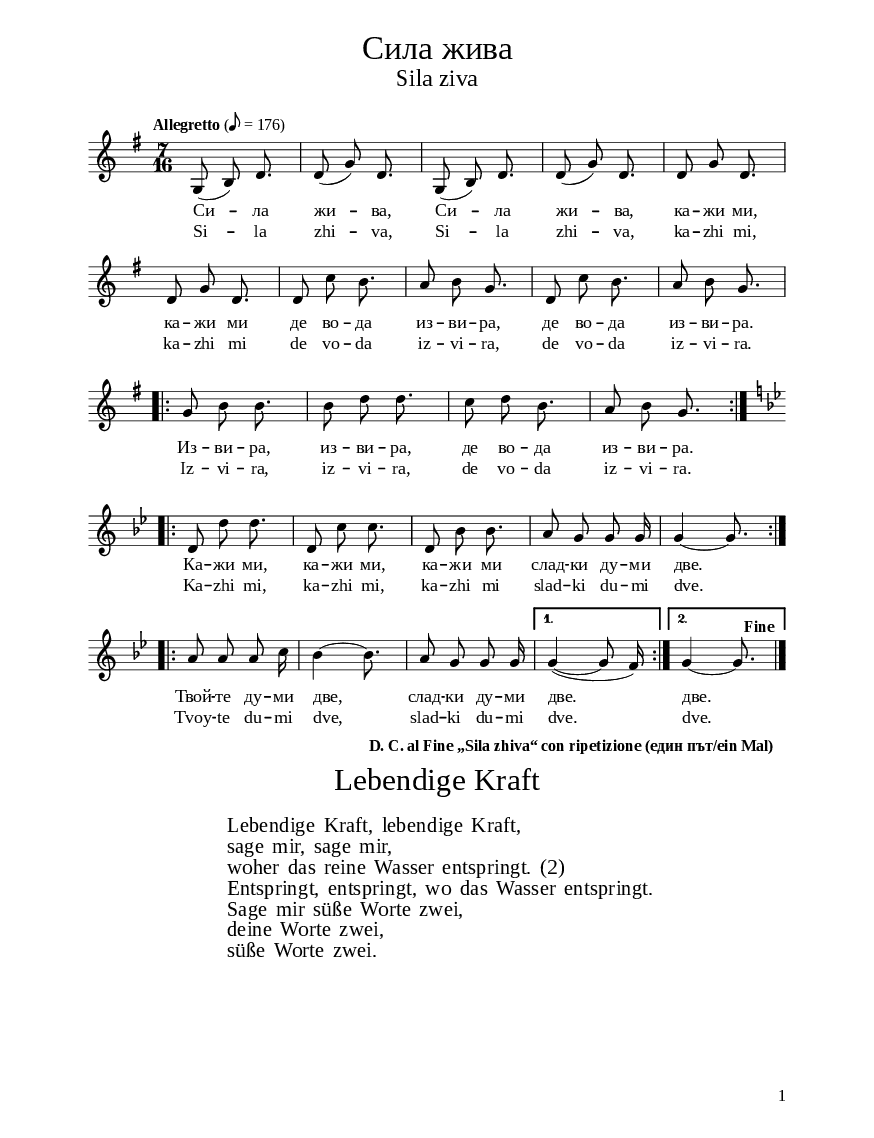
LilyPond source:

\version "2.24.0"

% include paper part and global functions
\include "include/globals.ily"

\bookpart {
  \include "include/bookpart-paper.ily"
  \score {
    \include "include/score-layout.ily"

    \new Voice \absolute {
      \clef treble
      \key g \major
      \time 7/16
      \tempoFunc "Allegretto" 8 "176"
      \autoBeamOff


      g8 ( b ) d'8. | d'8 ( g' ) d'8. | g8 ( b ) d'8. | d'8 ( g' ) d'8. | d'8 g' d'8. \break | % 6

      d'8 g' d'8. | d'8 c'' b'8. | a'8 b' g'8. | d'8 c'' b'8. | a'8 b' g'8. \break |

      \repeat volta 2 { g'8 b' b'8. | b'8 d'' d''8. | c''8 d''8 b'8. | a'8 b' g'8. } \break

      \key g \minor \repeat volta 2 { d'8 d'' d''8. | d'8 c'' c''8. | d'8 bes' bes'8. | a'8 g' g' g'16 | g'4 ~ g'8. } \break |

      \repeat volta 2 { a'8 a' a' c''16 | bes'4 ~ bes'8. | a'8 g' g' g'16 |}
      \alternative { {  g'4 ( ~ g'8 f'16 )  | } { g'4~\tempo "   Fine" g'8. | \bar "|."} }


    }

    \addlyrics {
      Си -- ла жи
      -- ва, Си -- ла жи -- ва, ка -- жи ми, ка -- жи
      ми де во -- да из -- ви -- ра, де во -- да из
      -- ви -- ра. Из -- ви -- ра, из -- ви -- ра, де
      во -- да из -- ви -- ра. Ка -- жи ми, ка -- жи
      ми, ка -- жи ми слад -- ки ду -- ми две. Твой --
      те ду -- ми две, слад -- ки ду -- ми две.
      две.}

      \addlyrics {
        Si -- la zhi --
        va, Si -- la zhi -- va, ka -- zhi mi, ka -- zhi mi de vo -- da
        iz -- vi -- ra, de vo -- da iz -- vi -- ra. Iz -- vi -- ra, iz
        -- vi -- ra, de vo -- da iz -- vi -- ra. Ka -- zhi mi, ka --
        zhi mi, ka -- zhi mi slad -- ki du -- mi dve. Tvoy -- te du --
        mi dve, slad -- ki du -- mi dve. dve.}

        \header {
          title = \titleFunc "Сила жива" "Sila ziva"
        }

        \midi{}

      } % score

      \markup \dc-one "D. C. al Fine „Sila zhiva“ con ripetizione (един път/ein Mal)"

      

      % include foreign translation(s) of the song
      \version "2.24.0"

\markup \fill-line { \fontsize #deTitleFontSize "Lebendige Kraft" }
\markup \null
\markup \null
\markup \fontsize #deCoupletFontSize {
  \hspace #12
  \override #`(baseline-skip . ,deCoupletBaselineSkip)

  \column {

    \line { " " Lebendige Kraft, lebendige Kraft,}

    \line { " " sage mir, sage mir,}

    \line { " " woher das reine Wasser entspringt. (2)}

    \line { " " Entspringt, entspringt, wo das Wasser entspringt.}

    \line { " " Sage mir süße Worte zwei,}

    \line { " " deine Worte zwei,}

    \line { " " süße Worte zwei.}




  }


}


    } % bookpart
